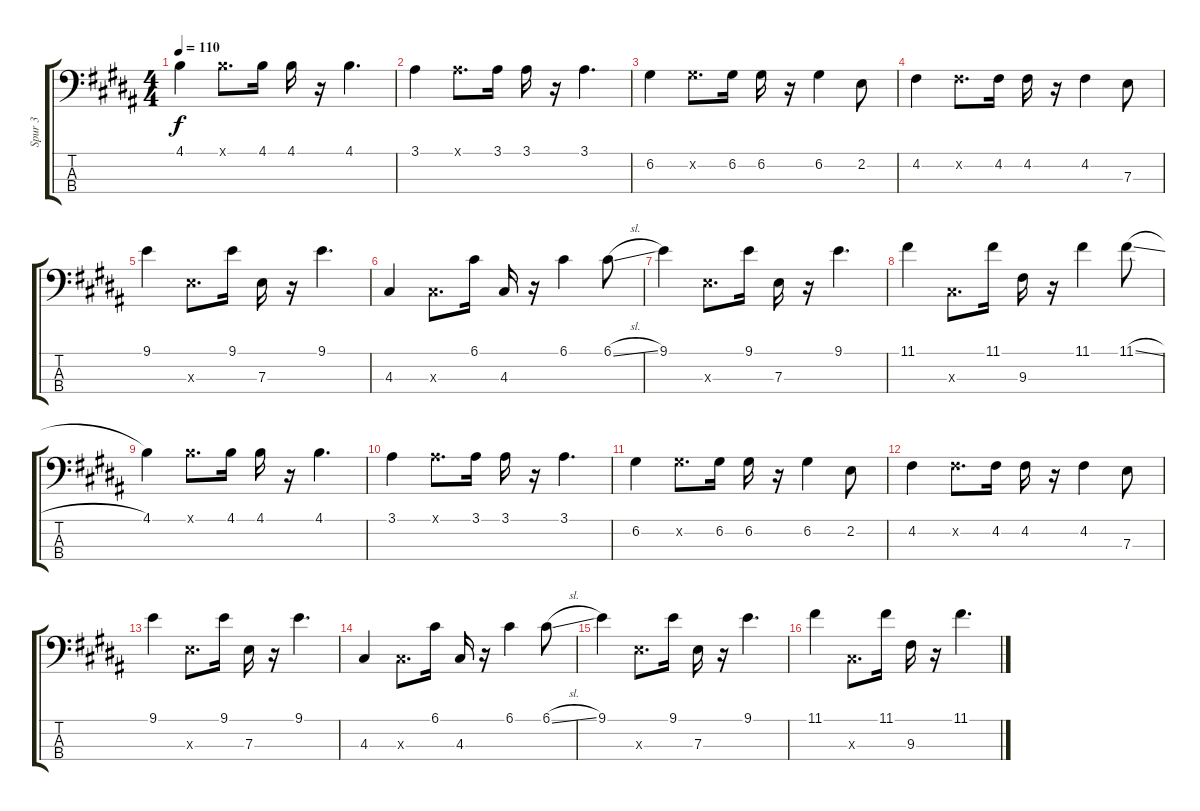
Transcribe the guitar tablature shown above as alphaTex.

\track ("Spur 3" "Spur 3") {instrument electricbassfinger}
\staff {score tabs}
\tuning (G2 D2 A1 E1) {hide}
\ts (4 4)
\tempo 110
\clef f4
\ks b
4.1.4{dy f} 4.1{x}.8{d} 4.1.16 4.1.16 r.16 4.1.4{d} |
3.1.4 3.1{x}.8{d} 3.1.16 3.1.16 r.16 3.1.4{d} |
6.2.4 6.2{x}.8{d} 6.2.16 6.2.16 r.16 6.2.4 2.2.8 |
4.2.4 4.2{x}.8{d} 4.2.16 4.2.16 r.16 4.2.4 7.3.8 |
9.1.4 7.3{x}.8{d} 9.1.16 7.3.16 r.16 9.1.4{d} |
4.3.4 4.3{x}.8{d} 6.1.16 4.3.16 r.16 6.1.4 6.1{sl}.8 |
9.1.4 7.3{x}.8{d} 9.1.16 7.3.16 r.16 9.1.4{d} |
11.1.4 4.3{x}.8{d} 11.1.16 9.3.16 r.16 11.1.4 11.1{sl}.8 |
4.1.4 4.1{x}.8{d} 4.1.16 4.1.16 r.16 4.1.4{d} |
3.1.4 3.1{x}.8{d} 3.1.16 3.1.16 r.16 3.1.4{d} |
6.2.4 6.2{x}.8{d} 6.2.16 6.2.16 r.16 6.2.4 2.2.8 |
4.2.4 4.2{x}.8{d} 4.2.16 4.2.16 r.16 4.2.4 7.3.8 |
9.1.4 7.3{x}.8{d} 9.1.16 7.3.16 r.16 9.1.4{d} |
4.3.4 4.3{x}.8{d} 6.1.16 4.3.16 r.16 6.1.4 6.1{sl}.8 |
9.1.4 7.3{x}.8{d} 9.1.16 7.3.16 r.16 9.1.4{d} |
11.1.4 4.3{x}.8{d} 11.1.16 9.3.16 r.16 11.1.4{d}
